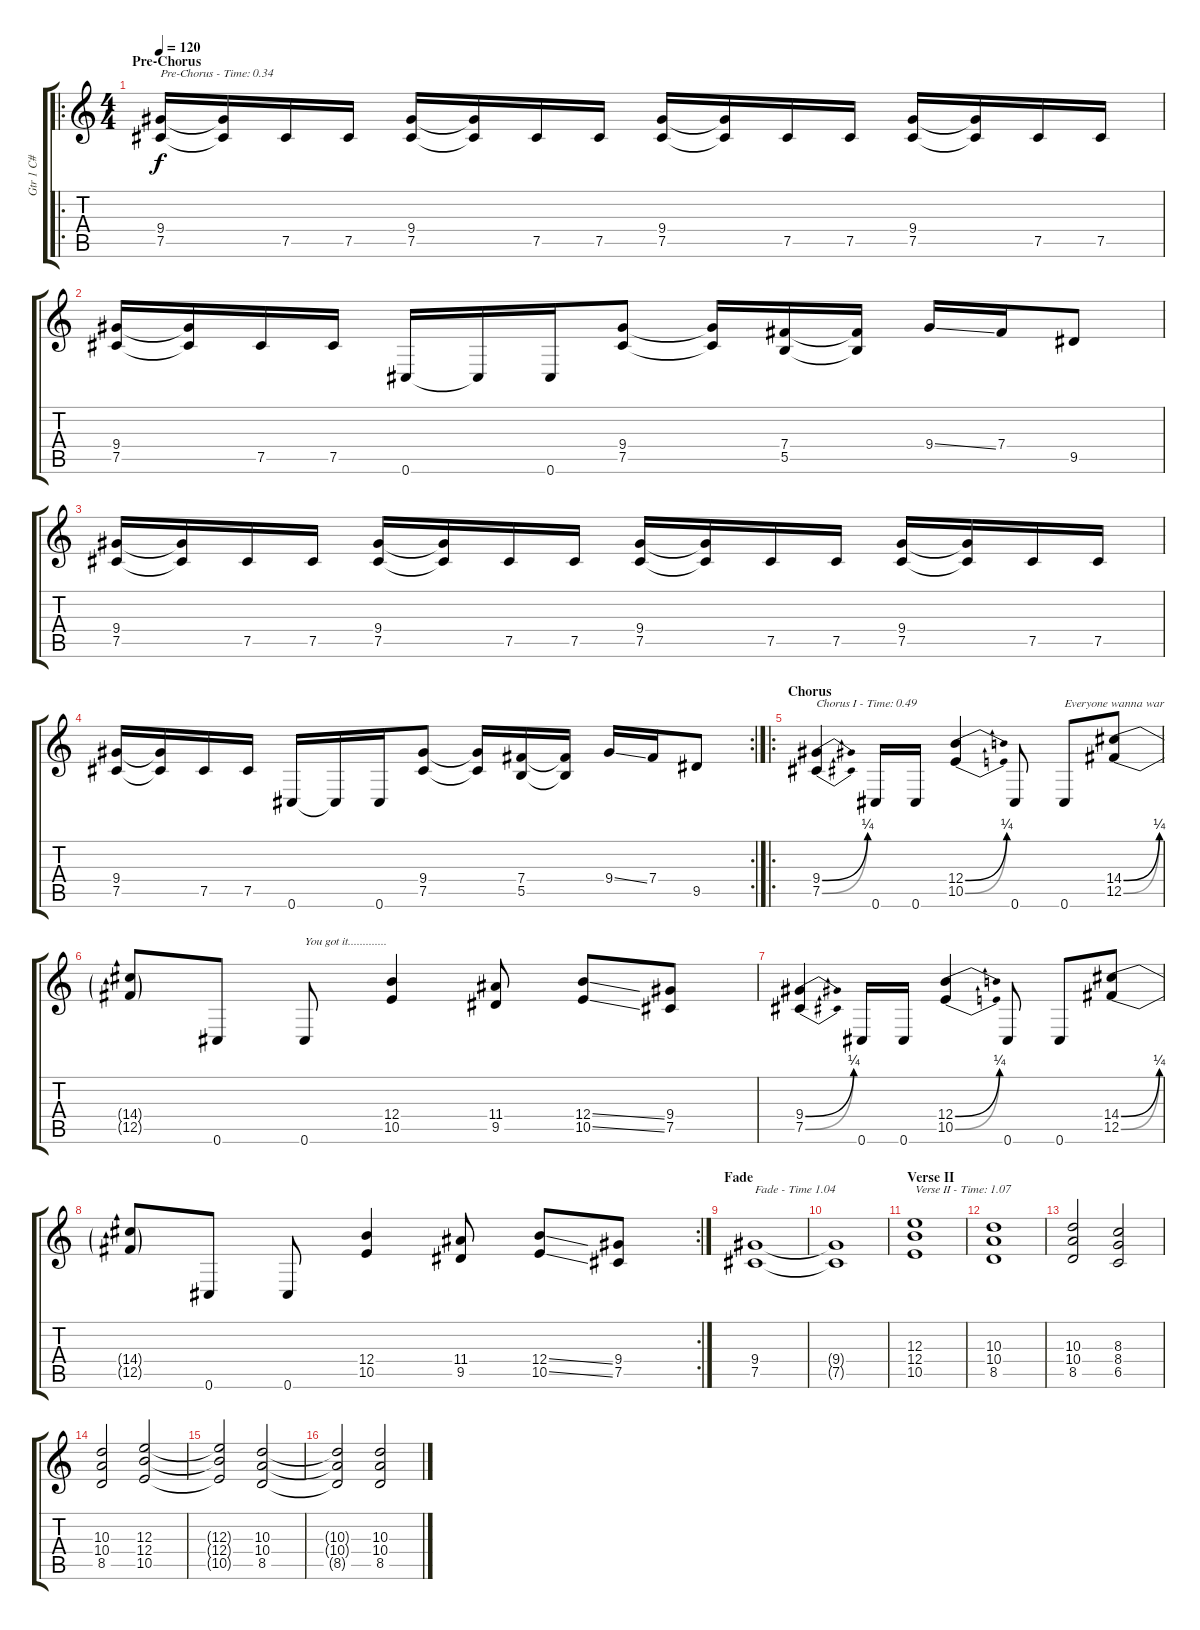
\track ("Gtr 1 C#" "Gtr 1 C#") {instrument distortionguitar}
\staff {score tabs}
\tuning (Db4 Ab3 E3 B2 Gb2 Db2) {hide}
\ro
\ts (4 4)
\section ("" "Pre-Chorus")
\tempo 120
\clef g2
\ks c
(9.4 7.5).16{txt "Pre-Chorus - Time: 0.34" dy f} (9.4{t} 7.5{t}).16 7.5.16 7.5.16 (9.4 7.5).16 (9.4{t} 7.5{t}).16 7.5.16 7.5.16 (9.4 7.5).16 (9.4{t} 7.5{t}).16 7.5.16 7.5.16 (9.4 7.5).16 (9.4{t} 7.5{t}).16 7.5.16 7.5.16 |
(9.4 7.5).16 (9.4{t} 7.5{t}).16 7.5.16 7.5.16 0.6.16 0.6{t}.16 0.6.16 (9.4 7.5).8 (9.4{t} 7.5{t}).16 (7.4 5.5).16 (7.4{t} 5.5{t}).16 9.4{ss}.16 7.4.16 9.5.8 |
(9.4 7.5).16 (9.4{t} 7.5{t}).16 7.5.16 7.5.16 (9.4 7.5).16 (9.4{t} 7.5{t}).16 7.5.16 7.5.16 (9.4 7.5).16 (9.4{t} 7.5{t}).16 7.5.16 7.5.16 (9.4 7.5).16 (9.4{t} 7.5{t}).16 7.5.16 7.5.16 |
\rc 2
(9.4 7.5).16 (9.4{t} 7.5{t}).16 7.5.16 7.5.16 0.6.16 0.6{t}.16 0.6.16 (9.4 7.5).8 (9.4{t} 7.5{t}).16 (7.4 5.5).16 (7.4{t} 5.5{t}).16 9.4{ss}.16 7.4.16 9.5.8 |
\ro
\section ("" "Chorus")
(9.4{be (bend 0 0 60 1)} 7.5{be (bend 0 0 60 1)}).4{txt "Chorus I - Time: 0.49"} 0.6.16 0.6.16 (12.4{be (bend 0 0 60 1)} 10.5{be (bend 0 0 60 1)}).4 0.6.8 0.6.8{txt "Everyone wanna war "} (14.4{be (bend 0 0 60 1)} 12.5{be (bend 0 0 60 1)}).8 |
(14.4{t} 12.5{t}).8 0.6.8 0.6.8{txt "You got it............."} (12.4 10.5).4 (11.4 9.5).8 (12.4{ss} 10.5{ss}).8 (9.4 7.5).8 |
(9.4{be (bend 0 0 60 1)} 7.5{be (bend 0 0 60 1)}).4 0.6.16 0.6.16 (12.4{be (bend 0 0 60 1)} 10.5{be (bend 0 0 60 1)}).4 0.6.8 0.6.8 (14.4{be (bend 0 0 60 1)} 12.5{be (bend 0 0 60 1)}).8 |
\rc 2
(14.4{t} 12.5{t}).8 0.6.8 0.6.8 (12.4 10.5).4 (11.4 9.5).8 (12.4{ss} 10.5{ss}).8 (9.4 7.5).8 |
\section ("" "Fade")
(9.4 7.5).1{txt "Fade - Time 1.04" volume 3} |
(9.4{t} 7.5{t}).1 |
\section ("" "Verse II")
(12.3 12.4 10.5).1{txt "Verse II - Time: 1.07" volume 13} |
(10.3 10.4 8.5).1 |
(10.3 10.4 8.5).2 (8.3 8.4 6.5).2 |
(10.3 10.4 8.5).2 (12.3 12.4 10.5).2 |
(12.3{t} 12.4{t} 10.5{t}).2 (10.3 10.4 8.5).2 |
(10.3{t} 10.4{t} 8.5{t}).2 (10.3 10.4 8.5).2
